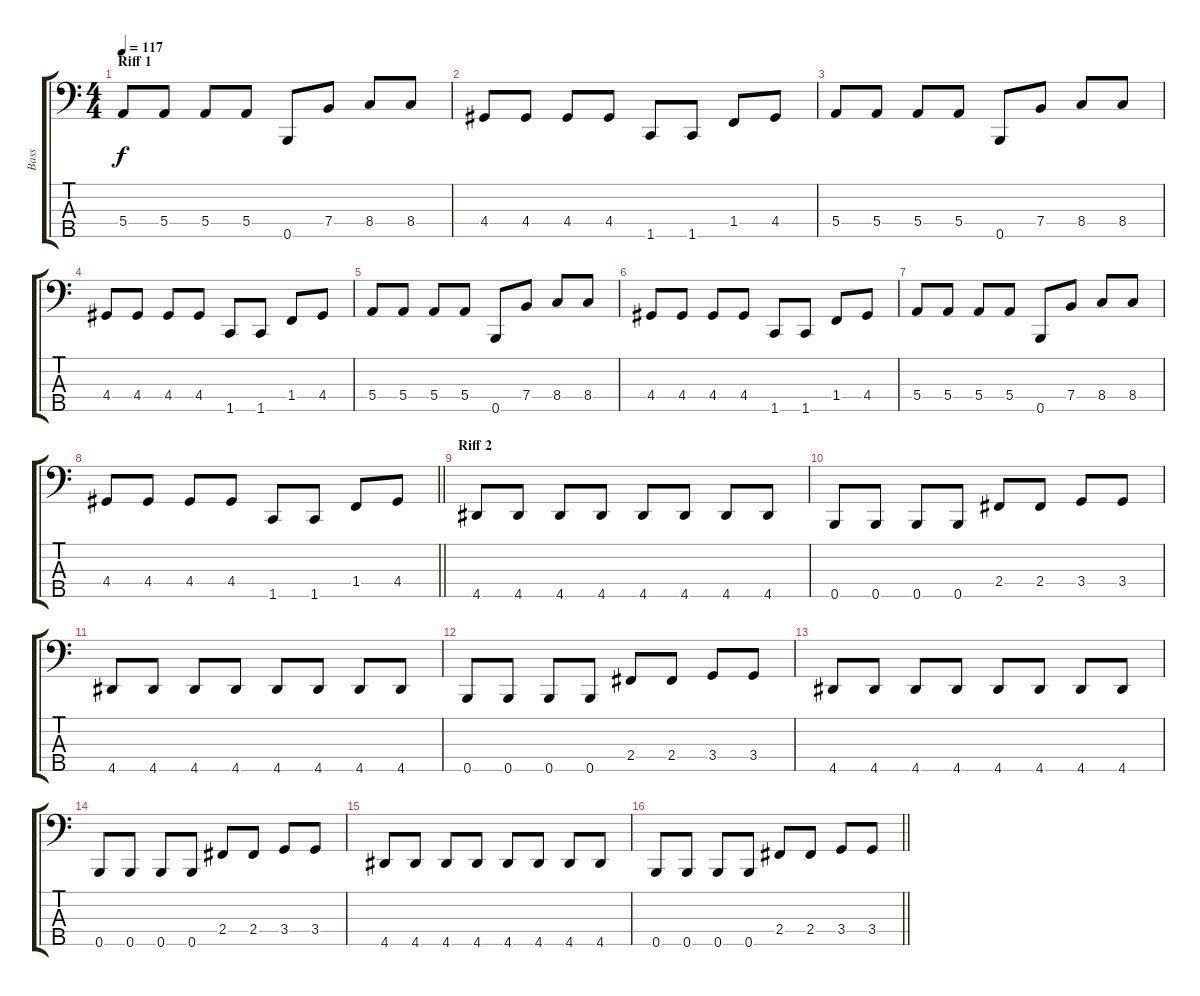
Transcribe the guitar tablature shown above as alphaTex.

\track ("Bass" "Bass") {instrument electricbasspick}
\staff {score tabs}
\tuning (G2 D2 A1 E1 B0) {hide}
\ts (4 4)
\section ("" "Riff 1")
\tempo 117
\clef f4
\ks c
5.4.8{dy f} 5.4.8 5.4.8 5.4.8 0.5.8 7.4.8 8.4.8 8.4.8 |
4.4.8 4.4.8 4.4.8 4.4.8 1.5.8 1.5.8 1.4.8 4.4.8 |
5.4.8 5.4.8 5.4.8 5.4.8 0.5.8 7.4.8 8.4.8 8.4.8 |
4.4.8 4.4.8 4.4.8 4.4.8 1.5.8 1.5.8 1.4.8 4.4.8 |
5.4.8 5.4.8 5.4.8 5.4.8 0.5.8 7.4.8 8.4.8 8.4.8 |
4.4.8 4.4.8 4.4.8 4.4.8 1.5.8 1.5.8 1.4.8 4.4.8 |
5.4.8 5.4.8 5.4.8 5.4.8 0.5.8 7.4.8 8.4.8 8.4.8 |
\barLineRight lightlight
4.4.8 4.4.8 4.4.8 4.4.8 1.5.8 1.5.8 1.4.8 4.4.8 |
\section ("" "Riff 2")
4.5.8 4.5.8 4.5.8 4.5.8 4.5.8 4.5.8 4.5.8 4.5.8 |
0.5.8 0.5.8 0.5.8 0.5.8 2.4.8 2.4.8 3.4.8 3.4.8 |
4.5.8 4.5.8 4.5.8 4.5.8 4.5.8 4.5.8 4.5.8 4.5.8 |
0.5.8 0.5.8 0.5.8 0.5.8 2.4.8 2.4.8 3.4.8 3.4.8 |
4.5.8 4.5.8 4.5.8 4.5.8 4.5.8 4.5.8 4.5.8 4.5.8 |
0.5.8 0.5.8 0.5.8 0.5.8 2.4.8 2.4.8 3.4.8 3.4.8 |
4.5.8 4.5.8 4.5.8 4.5.8 4.5.8 4.5.8 4.5.8 4.5.8 |
\barLineRight lightlight
0.5.8 0.5.8 0.5.8 0.5.8 2.4.8 2.4.8 3.4.8 3.4.8
